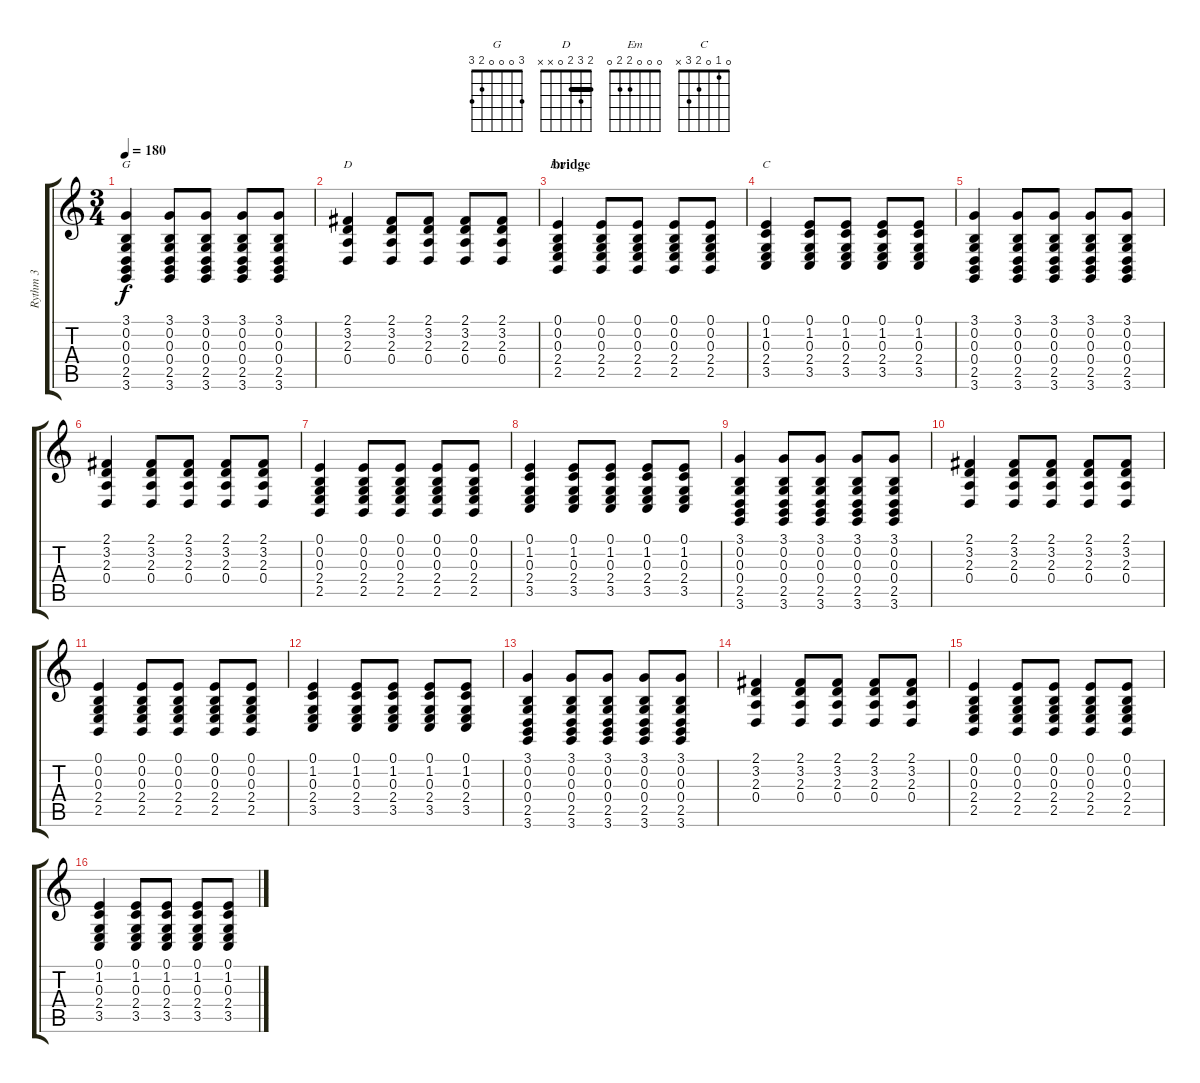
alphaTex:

\track ("Rythm 3" "Rythm 3") {instrument fx7echoes}
\staff {score tabs}
\tuning (E4 B3 G3 D3 A2 E2) {hide}
\chord ("G" 3 0 0 0 2 3)
\chord ("D" 2 3 2 0 x x) {barre 2}
\chord ("Em" 0 0 0 2 2 0)
\chord ("C" 0 1 0 2 3 x)
\ts (3 4)
\tempo 180
\clef g2
\ks c
(3.1 0.2 0.3 0.4 2.5 3.6).4{ch "G" dy f} (3.1 0.2 0.3 0.4 2.5 3.6).8 (3.1 0.2 0.3 0.4 2.5 3.6).8 (3.1 0.2 0.3 0.4 2.5 3.6).8 (3.1 0.2 0.3 0.4 2.5 3.6).8 |
(2.1 3.2 2.3 0.4).4{ch "D"} (2.1 3.2 2.3 0.4).8 (2.1 3.2 2.3 0.4).8 (2.1 3.2 2.3 0.4).8 (2.1 3.2 2.3 0.4).8 |
\section ("" "bridge")
(0.1 0.2 0.3 2.4 2.5).4{ch "Em"} (0.1 0.2 0.3 2.4 2.5).8 (0.1 0.2 0.3 2.4 2.5).8 (0.1 0.2 0.3 2.4 2.5).8 (0.1 0.2 0.3 2.4 2.5).8 |
(0.1 1.2 0.3 2.4 3.5).4{ch "C"} (0.1 1.2 0.3 2.4 3.5).8 (0.1 1.2 0.3 2.4 3.5).8 (0.1 1.2 0.3 2.4 3.5).8 (0.1 1.2 0.3 2.4 3.5).8 |
(3.1 0.2 0.3 0.4 2.5 3.6).4 (3.1 0.2 0.3 0.4 2.5 3.6).8 (3.1 0.2 0.3 0.4 2.5 3.6).8 (3.1 0.2 0.3 0.4 2.5 3.6).8 (3.1 0.2 0.3 0.4 2.5 3.6).8 |
(2.1 3.2 2.3 0.4).4 (2.1 3.2 2.3 0.4).8 (2.1 3.2 2.3 0.4).8 (2.1 3.2 2.3 0.4).8 (2.1 3.2 2.3 0.4).8 |
(0.1 0.2 0.3 2.4 2.5).4 (0.1 0.2 0.3 2.4 2.5).8 (0.1 0.2 0.3 2.4 2.5).8 (0.1 0.2 0.3 2.4 2.5).8 (0.1 0.2 0.3 2.4 2.5).8 |
(0.1 1.2 0.3 2.4 3.5).4 (0.1 1.2 0.3 2.4 3.5).8 (0.1 1.2 0.3 2.4 3.5).8 (0.1 1.2 0.3 2.4 3.5).8 (0.1 1.2 0.3 2.4 3.5).8 |
(3.1 0.2 0.3 0.4 2.5 3.6).4 (3.1 0.2 0.3 0.4 2.5 3.6).8 (3.1 0.2 0.3 0.4 2.5 3.6).8 (3.1 0.2 0.3 0.4 2.5 3.6).8 (3.1 0.2 0.3 0.4 2.5 3.6).8 |
(2.1 3.2 2.3 0.4).4 (2.1 3.2 2.3 0.4).8 (2.1 3.2 2.3 0.4).8 (2.1 3.2 2.3 0.4).8 (2.1 3.2 2.3 0.4).8 |
(0.1 0.2 0.3 2.4 2.5).4 (0.1 0.2 0.3 2.4 2.5).8 (0.1 0.2 0.3 2.4 2.5).8 (0.1 0.2 0.3 2.4 2.5).8 (0.1 0.2 0.3 2.4 2.5).8 |
(0.1 1.2 0.3 2.4 3.5).4 (0.1 1.2 0.3 2.4 3.5).8 (0.1 1.2 0.3 2.4 3.5).8 (0.1 1.2 0.3 2.4 3.5).8 (0.1 1.2 0.3 2.4 3.5).8 |
(3.1 0.2 0.3 0.4 2.5 3.6).4 (3.1 0.2 0.3 0.4 2.5 3.6).8 (3.1 0.2 0.3 0.4 2.5 3.6).8 (3.1 0.2 0.3 0.4 2.5 3.6).8 (3.1 0.2 0.3 0.4 2.5 3.6).8 |
(2.1 3.2 2.3 0.4).4 (2.1 3.2 2.3 0.4).8 (2.1 3.2 2.3 0.4).8 (2.1 3.2 2.3 0.4).8 (2.1 3.2 2.3 0.4).8 |
(0.1 0.2 0.3 2.4 2.5).4 (0.1 0.2 0.3 2.4 2.5).8 (0.1 0.2 0.3 2.4 2.5).8 (0.1 0.2 0.3 2.4 2.5).8 (0.1 0.2 0.3 2.4 2.5).8 |
(0.1 1.2 0.3 2.4 3.5).4 (0.1 1.2 0.3 2.4 3.5).8 (0.1 1.2 0.3 2.4 3.5).8 (0.1 1.2 0.3 2.4 3.5).8 (0.1 1.2 0.3 2.4 3.5).8
